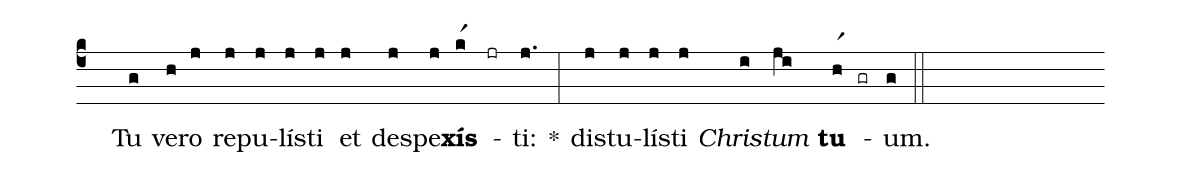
%%
(c4)
( )Tu(g) ve(h)ro(j) re(j)pu(j)lís(j)ti(j) et(j) de(j)spe(j)<b>xís</b>(kr1) -(jr) ti:(j.) *(:)
dis(j)tu(j)lís(j)ti(j) <i>Chris</i>(i)<i>tum</i>(ji) <b>tu</b>(hr1) -(gr) um.(g) (::)
